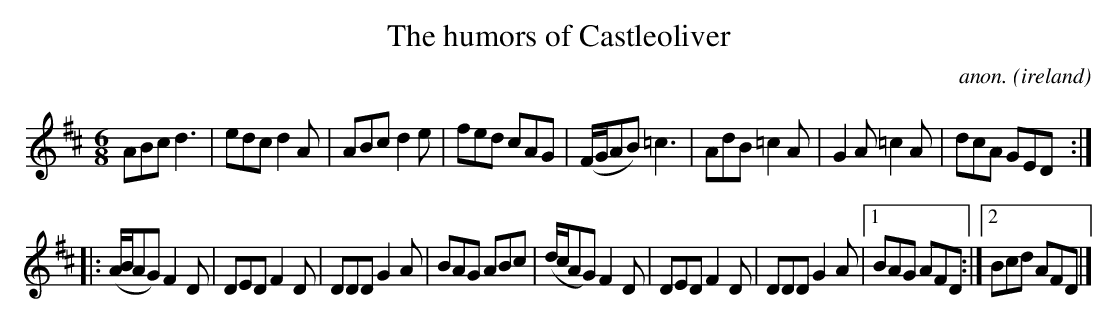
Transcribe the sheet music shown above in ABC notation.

X:1
T:The humors of Castleoliver
O:ireland
C:anon.
M:6/8
L:1/8
K:D
ABc d3|edc d2A|ABc d2e|fed cAG|(F/G/AB) =c3|AdB =c2A|G2A =c2A|dcA GED:|
|:(A/B/AG) F2D|DED F2D|DDD G2A|BAG ABc|(d/c/AG) F2D|DED F2D|DDD G2A|[1 BAG AFD:|[2 Bcd AFD|]
